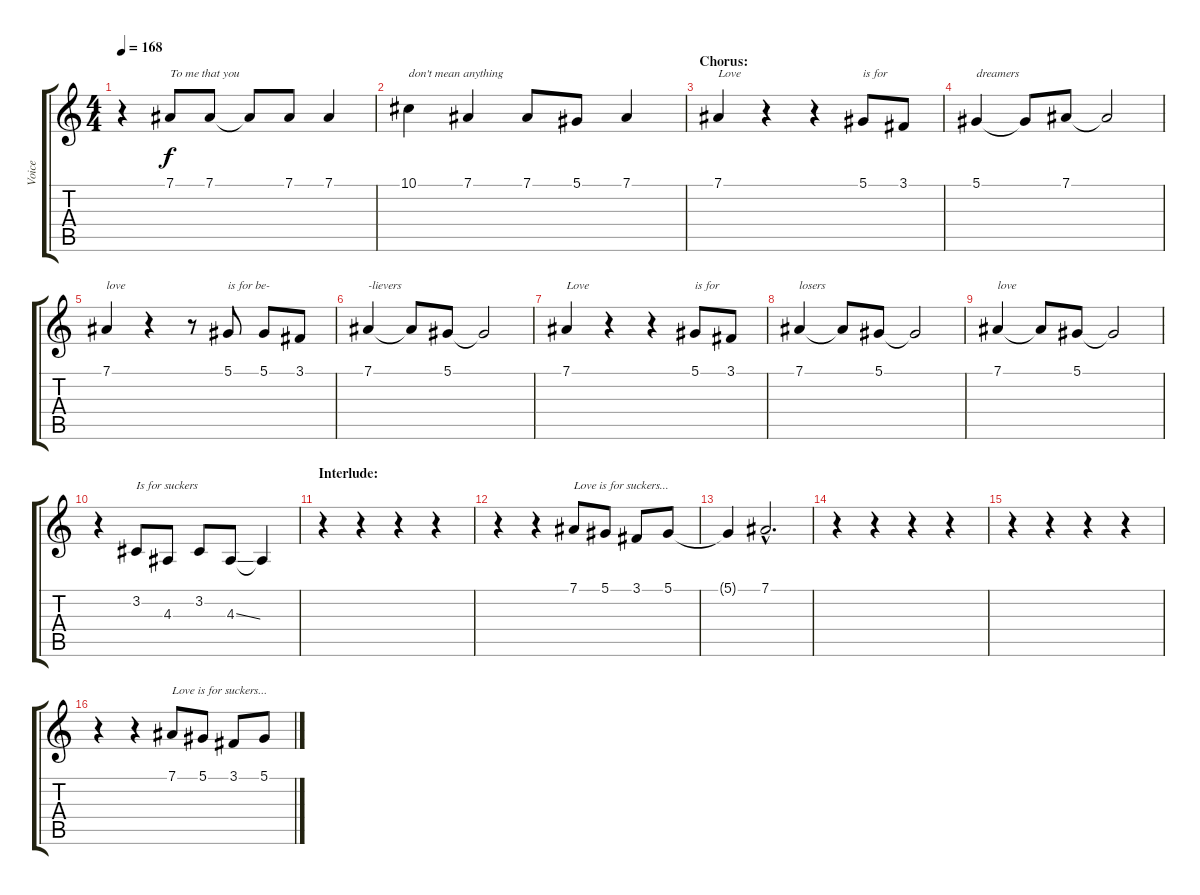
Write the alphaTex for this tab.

\track ("Voice" "Voice") {instrument oboe}
\staff {score tabs}
\tuning (Eb4 Bb3 Gb3 Db3 Ab2 Eb2) {hide}
\ts (4 4)
\tempo 168
\clef g2
\ks c
r.4{dy f} 7.1.8{txt "To me that you"} 7.1.8 7.1{t}.8 7.1.8 7.1.4 |
10.1.4{txt "don't mean anything"} 7.1.4 7.1.8 5.1.8 7.1.4 |
\section ("" "Chorus:")
7.1.4{txt "Love"} r.4 r.4 5.1.8{txt "is for"} 3.1.8 |
5.1.4{txt "dreamers"} 5.1{t}.8 7.1.8 7.1{t}.2 |
7.1.4{txt "love"} r.4 r.8 5.1.8{txt "is for be-"} 5.1.8 3.1.8 |
7.1.4{txt "-lievers"} 7.1{t}.8 5.1.8 5.1{t}.2 |
7.1.4{txt "Love"} r.4 r.4 5.1.8{txt "is for"} 3.1.8 |
7.1.4{txt "losers"} 7.1{t}.8 5.1.8 5.1{t}.2 |
7.1.4{txt "love"} 7.1{t}.8 5.1.8 5.1{t}.2 |
r.4 3.2.8{txt "Is for suckers"} 4.3.8 3.2.8 4.3{ss}.8 4.3{t}.4 |
\section ("" "Interlude:")
r.4 r.4 r.4 r.4 |
r.4 r.4 7.1.8{txt "Love is for suckers..."} 5.1.8 3.1.8 5.1.8 |
5.1{t}.4 7.1{hac}.2{d} |
r.4 r.4 r.4 r.4 |
r.4 r.4 r.4 r.4 |
r.4 r.4 7.1.8{txt "Love is for suckers..."} 5.1.8 3.1.8 5.1.8
